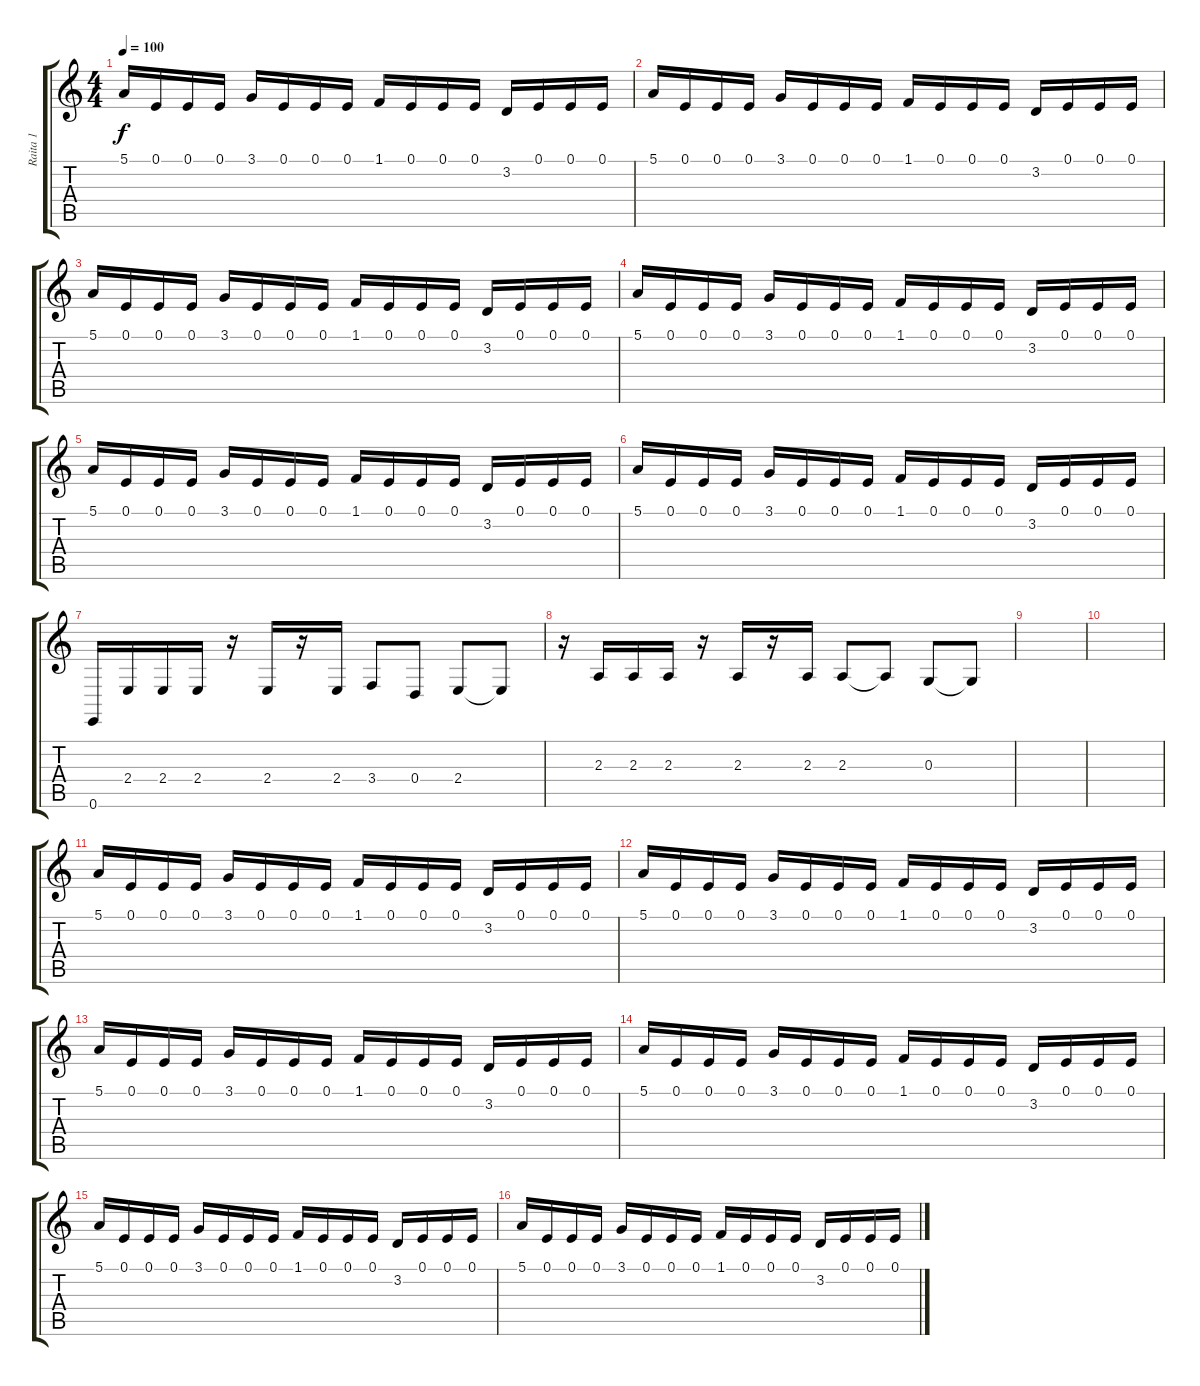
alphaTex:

\track ("Raita 1" "Raita 1") {instrument pad1newage}
\staff {score tabs}
\tuning (E4 B3 G3 D3 A2 E2) {hide}
\ts (4 4)
\tempo 100
\clef g2
\ks c
5.1.16{dy f} 0.1.16 0.1.16 0.1.16 3.1.16 0.1.16 0.1.16 0.1.16 1.1.16 0.1.16 0.1.16 0.1.16 3.2.16 0.1.16 0.1.16 0.1.16 |
5.1.16 0.1.16 0.1.16 0.1.16 3.1.16 0.1.16 0.1.16 0.1.16 1.1.16 0.1.16 0.1.16 0.1.16 3.2.16 0.1.16 0.1.16 0.1.16 |
5.1.16 0.1.16 0.1.16 0.1.16 3.1.16 0.1.16 0.1.16 0.1.16 1.1.16 0.1.16 0.1.16 0.1.16 3.2.16 0.1.16 0.1.16 0.1.16 |
5.1.16 0.1.16 0.1.16 0.1.16 3.1.16 0.1.16 0.1.16 0.1.16 1.1.16 0.1.16 0.1.16 0.1.16 3.2.16 0.1.16 0.1.16 0.1.16 |
5.1.16 0.1.16 0.1.16 0.1.16 3.1.16 0.1.16 0.1.16 0.1.16 1.1.16 0.1.16 0.1.16 0.1.16 3.2.16 0.1.16 0.1.16 0.1.16 |
5.1.16 0.1.16 0.1.16 0.1.16 3.1.16 0.1.16 0.1.16 0.1.16 1.1.16 0.1.16 0.1.16 0.1.16 3.2.16 0.1.16 0.1.16 0.1.16 |
0.6.16{instrument stringensemble1} 2.4.16 2.4.16 2.4.16 r.16 2.4.16 r.16 2.4.16 3.4.8 0.4.8 2.4.8 2.4{t}.8 |
r.16 2.3.16 2.3.16 2.3.16 r.16 2.3.16 r.16 2.3.16 2.3.8 2.3{t}.8 0.3.8 0.3{t}.8 |
|
|
5.1.16 0.1.16 0.1.16 0.1.16 3.1.16 0.1.16 0.1.16 0.1.16 1.1.16 0.1.16 0.1.16 0.1.16 3.2.16 0.1.16 0.1.16 0.1.16 |
5.1.16 0.1.16 0.1.16 0.1.16 3.1.16 0.1.16 0.1.16 0.1.16 1.1.16 0.1.16 0.1.16 0.1.16 3.2.16 0.1.16 0.1.16 0.1.16 |
5.1.16 0.1.16 0.1.16 0.1.16 3.1.16 0.1.16 0.1.16 0.1.16 1.1.16 0.1.16 0.1.16 0.1.16 3.2.16 0.1.16 0.1.16 0.1.16 |
5.1.16 0.1.16 0.1.16 0.1.16 3.1.16 0.1.16 0.1.16 0.1.16 1.1.16 0.1.16 0.1.16 0.1.16 3.2.16 0.1.16 0.1.16 0.1.16 |
5.1.16 0.1.16 0.1.16 0.1.16 3.1.16 0.1.16 0.1.16 0.1.16 1.1.16 0.1.16 0.1.16 0.1.16 3.2.16 0.1.16 0.1.16 0.1.16 |
5.1.16 0.1.16 0.1.16 0.1.16 3.1.16 0.1.16 0.1.16 0.1.16 1.1.16 0.1.16 0.1.16 0.1.16 3.2.16 0.1.16 0.1.16 0.1.16
